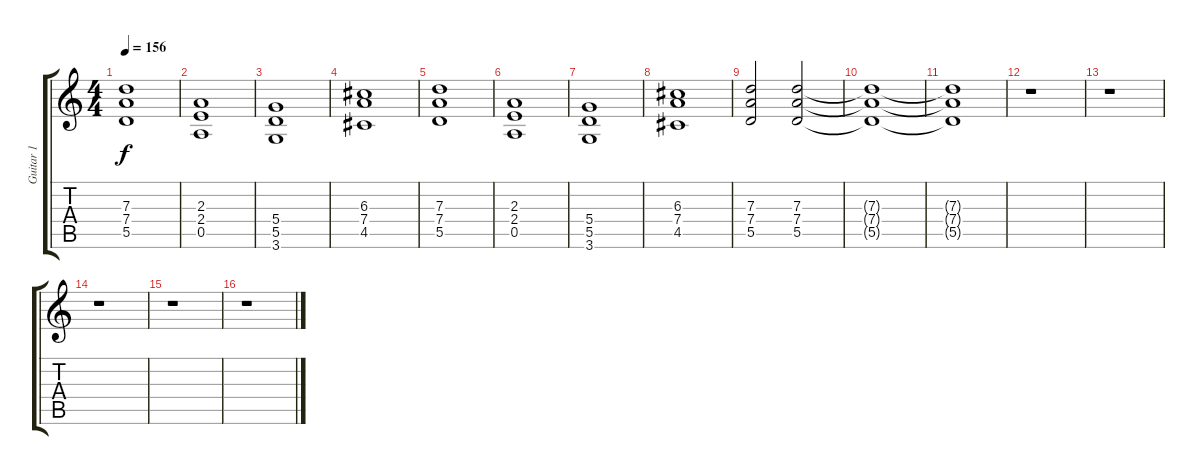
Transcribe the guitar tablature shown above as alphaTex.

\track ("Guitar 1" "Guitar 1") {instrument overdrivenguitar}
\staff {score tabs}
\tuning (E4 B3 G3 D3 A2 E2) {hide}
\ts (4 4)
\section ("" "")
\tempo 156
\clef g2
\ks c
(7.3 7.4 5.5).1{dy f} |
(2.3 2.4 0.5).1 |
(5.4 5.5 3.6).1 |
(6.3 7.4 4.5).1 |
(7.3 7.4 5.5).1 |
(2.3 2.4 0.5).1 |
(5.4 5.5 3.6).1 |
(6.3 7.4 4.5).1 |
(7.3 7.4 5.5).2 (7.3 7.4 5.5).2{volume 0} |
\section ("" "")
(7.3{t} 7.4{t} 5.5{t}).1 |
(7.3{t} 7.4{t} 5.5{t}).1 |
r.1 |
r.1 |
r.1 |
r.1 |
r.1
